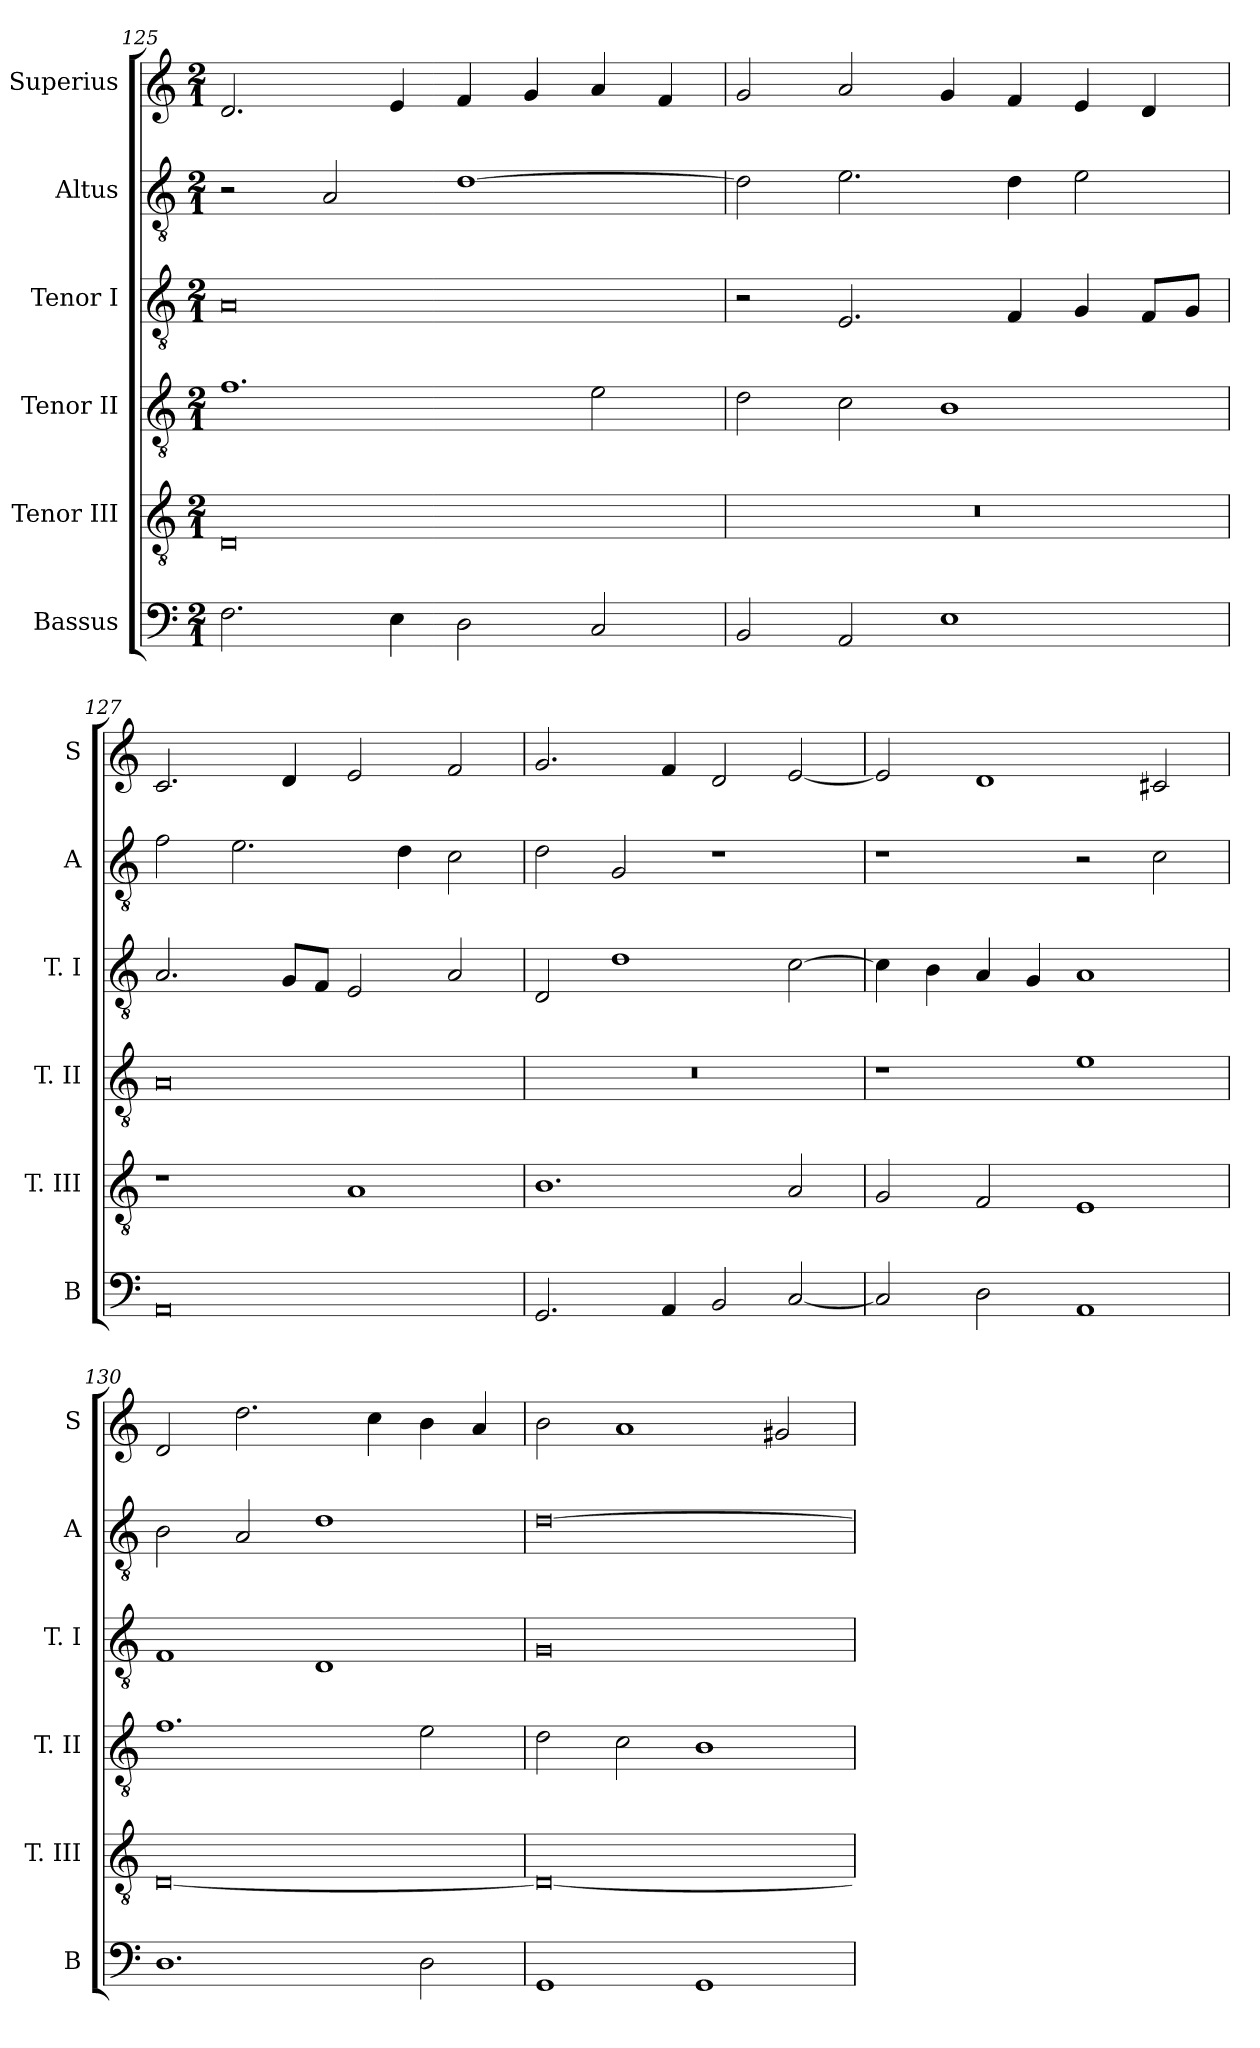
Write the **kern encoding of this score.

**kern	**kern	**kern	**kern	**kern	**kern
*part6	*part5	*part4	*part3	*part2	*part1
*staff6	*staff5	*staff4	*staff3	*staff2	*staff1
*I"Bassus	*I"Tenor III	*I"Tenor II	*I"Tenor I	*I"Altus	*I"Superius
*I'B	*I'T. III	*I'T. II	*I'T. I	*I'A	*I'S
*clefF4	*clefGv2	*clefGv2	*clefGv2	*clefGv2	*clefG2
*k[]	*k[]	*k[]	*k[]	*k[]	*k[]
*C:	*C:	*C:	*C:	*C:	*C:
*M2/1	*M2/1	*M2/1	*M2/1	*M2/1	*M2/1
=125	=125	=125	=125	=125	=125
2.F	0D	1.f	0A	2r	2.d
.	.	.	.	2A	.
4E	.	.	.	.	4e
2D	.	.	.	[1d	4f
.	.	.	.	.	4g
2C	.	2e	.	.	4a
.	.	.	.	.	4f
=126	=126	=126	=126	=126	=126
2BB	0r	2d	2r	2d]	2g
2AA	.	2c	2.E	2.e	2a
1E	.	1B	.	.	4g
.	.	.	4F	4d	4f
.	.	.	4G	2e	4e
.	.	.	8FL	.	4d
.	.	.	8GJ	.	.
=127	=127	=127	=127	=127	=127
0AA	1r	0A	2.A	2f	2.c
.	.	.	.	2.e	.
.	.	.	8GL	.	4d
.	.	.	8FJ	.	.
.	1A	.	2E	.	2e
.	.	.	.	4d	.
.	.	.	2A	2c	2f
=128	=128	=128	=128	=128	=128
2.GG	1.B	0r	2D	2d	2.g
.	.	.	1d	2G	.
4AA	.	.	.	.	4f
2BB	.	.	.	1r	2d
[2C	2A	.	[2c	.	[2e
=129	=129	=129	=129	=129	=129
2C]	2G	1r	4c]	1r	2e]
.	.	.	4B	.	.
2D	2F	.	4A	.	1d
.	.	.	4G	.	.
1AA	1E	1e	1A	2r	.
.	.	.	.	2c	2c#X
=130	=130	=130	=130	=130	=130
1.D	[0D	1.f	1F	2B	2d
.	.	.	.	2A	2.dd
.	.	.	1D	1d	.
.	.	.	.	.	4cc
2D	.	2e	.	.	4b
.	.	.	.	.	4a
=131	=131	=131	=131	=131	=131
1GG	0D_	2d	0G	[0d	2b
.	.	2c	.	.	1a
1GG	.	1B	.	.	.
.	.	.	.	.	2g#X
=	=	=	=	=	=
*-	*-	*-	*-	*-	*-
